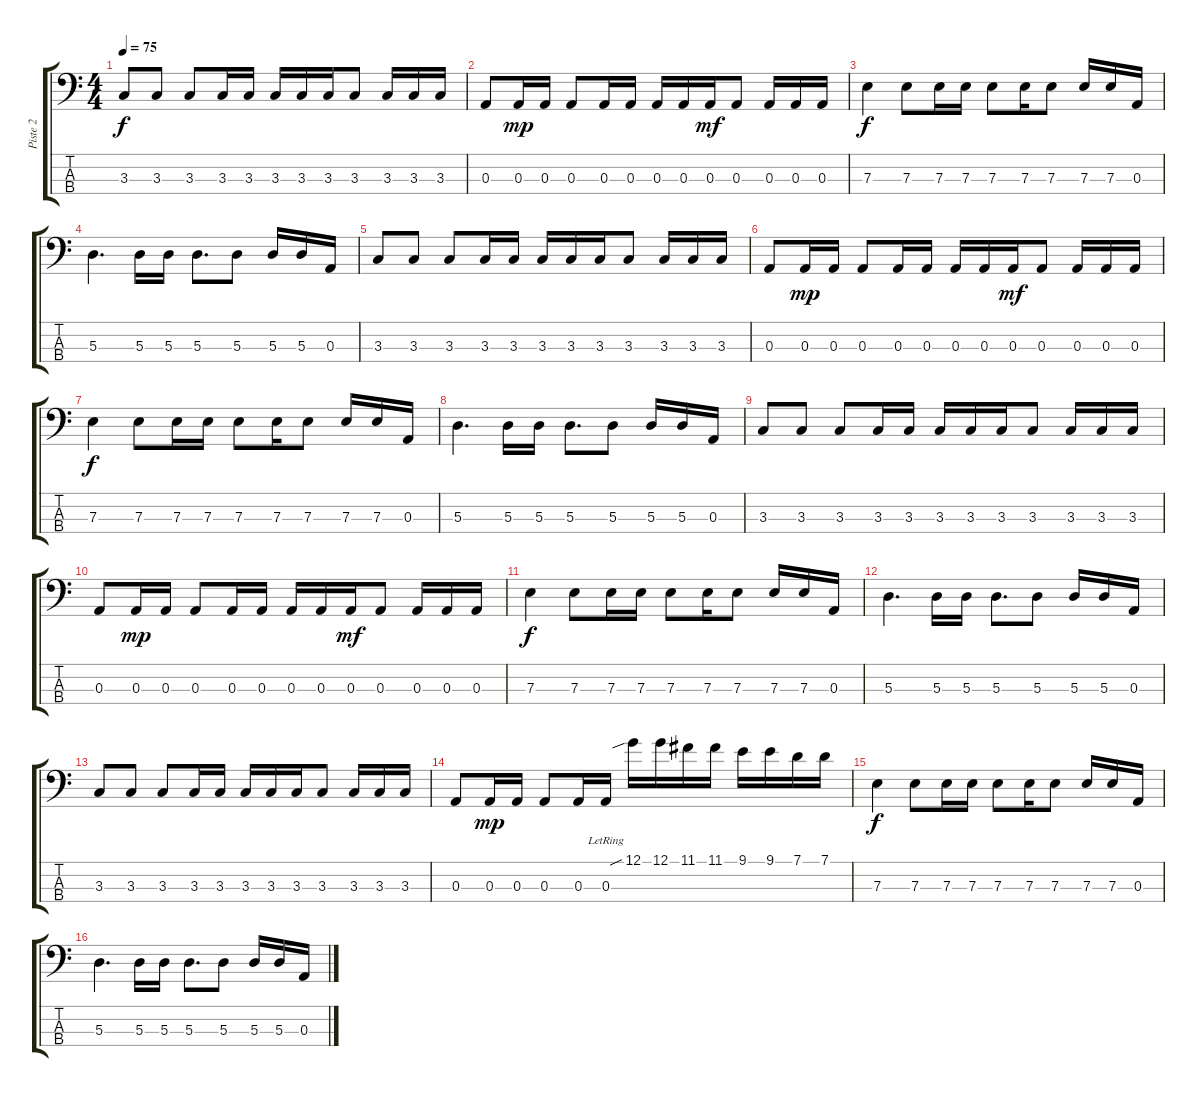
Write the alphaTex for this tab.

\track ("Piste 2" "Piste 2") {instrument electricbassfinger}
\staff {score tabs}
\tuning (G2 D2 A1 E1) {hide}
\ts (4 4)
\tempo 75
\clef f4
\ks c
3.3.8{dy f} 3.3.8 3.3.8 3.3.16 3.3.16 3.3.16 3.3.16 3.3.16 3.3.8 3.3.16 3.3.16 3.3.16 |
0.3.8 0.3.16{dy mp} 0.3.16 0.3.8 0.3.16 0.3.16 0.3.16 0.3.16 0.3.16{dy mf} 0.3.8 0.3.16 0.3.16 0.3.16 |
7.3.4{dy f} 7.3.8 7.3.16 7.3.16 7.3.8 7.3.16 7.3.8 7.3.16 7.3.16 0.3.16 |
5.3.4{d} 5.3.16 5.3.16 5.3.8{d} 5.3.8 5.3.16 5.3.16 0.3.16 |
3.3.8 3.3.8 3.3.8 3.3.16 3.3.16 3.3.16 3.3.16 3.3.16 3.3.8 3.3.16 3.3.16 3.3.16 |
0.3.8 0.3.16{dy mp} 0.3.16 0.3.8 0.3.16 0.3.16 0.3.16 0.3.16 0.3.16{dy mf} 0.3.8 0.3.16 0.3.16 0.3.16 |
7.3.4{dy f} 7.3.8 7.3.16 7.3.16 7.3.8 7.3.16 7.3.8 7.3.16 7.3.16 0.3.16 |
5.3.4{d} 5.3.16 5.3.16 5.3.8{d} 5.3.8 5.3.16 5.3.16 0.3.16 |
3.3.8 3.3.8 3.3.8 3.3.16 3.3.16 3.3.16 3.3.16 3.3.16 3.3.8 3.3.16 3.3.16 3.3.16 |
0.3.8 0.3.16{dy mp} 0.3.16 0.3.8 0.3.16 0.3.16 0.3.16 0.3.16 0.3.16{dy mf} 0.3.8 0.3.16 0.3.16 0.3.16 |
7.3.4{dy f} 7.3.8 7.3.16 7.3.16 7.3.8 7.3.16 7.3.8 7.3.16 7.3.16 0.3.16 |
5.3.4{d} 5.3.16 5.3.16 5.3.8{d} 5.3.8 5.3.16 5.3.16 0.3.16 |
3.3.8 3.3.8 3.3.8 3.3.16 3.3.16 3.3.16 3.3.16 3.3.16 3.3.8 3.3.16 3.3.16 3.3.16 |
0.3.8 0.3.16{dy mp} 0.3.16 0.3.8 0.3.16 0.3{lr}.16 12.1{sib}.16 12.1.16 11.1.16 11.1.16 9.1.16 9.1.16 7.1.16 7.1.16 |
7.3.4{dy f} 7.3.8 7.3.16 7.3.16 7.3.8 7.3.16 7.3.8 7.3.16 7.3.16 0.3.16 |
5.3.4{d} 5.3.16 5.3.16 5.3.8{d} 5.3.8 5.3.16 5.3.16 0.3.16
